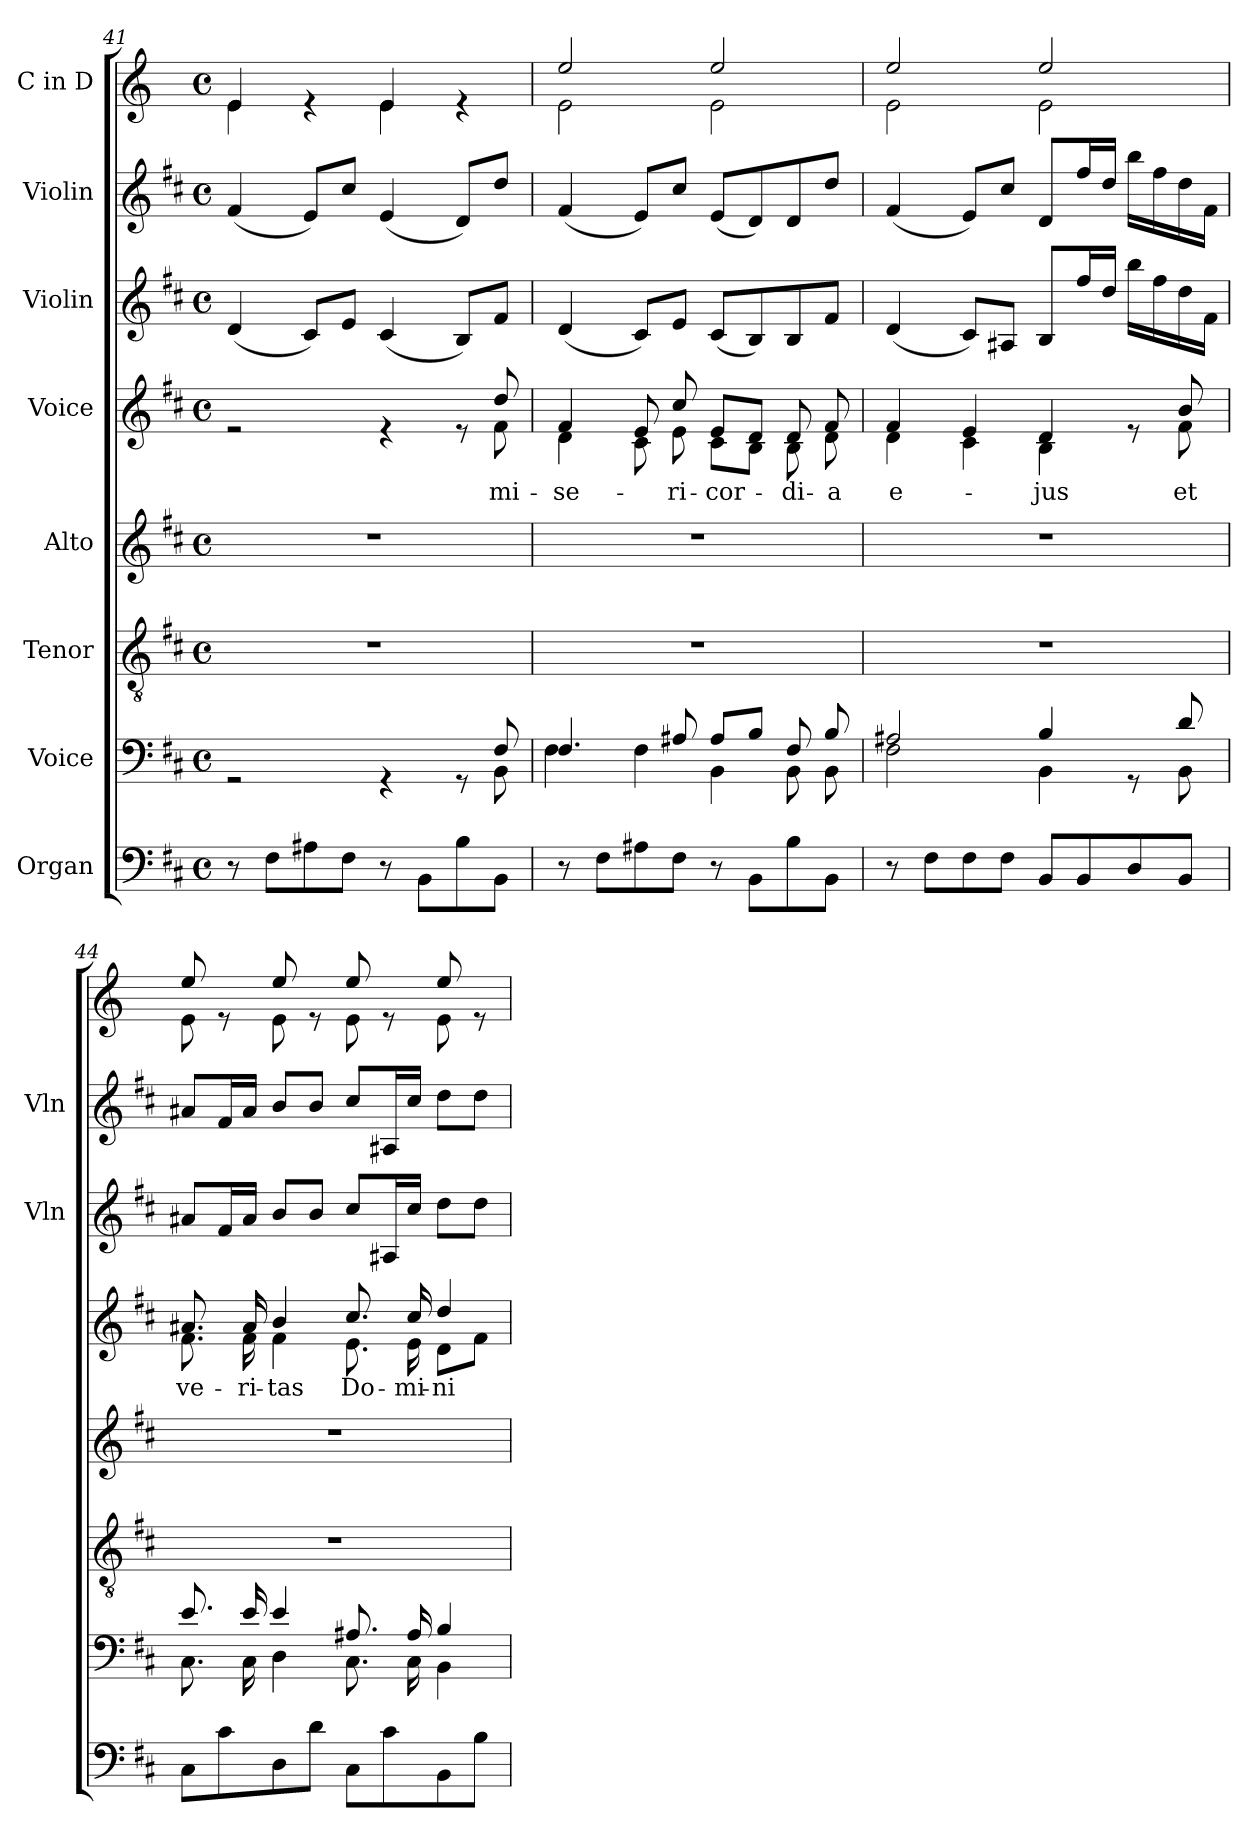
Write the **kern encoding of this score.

**kern	**kern	**kern	**kern	**kern	**text	**kern	**kern	**kern
*part8	*part7	*part6	*part5	*part4	*part4	*part3	*part2	*part1
*staff8	*staff7	*staff6	*staff5	*staff4	*staff4	*staff3	*staff2	*staff1
*I"Organ	*I"Voice	*I"Tenor	*I"Alto	*I"Voice	*	*I"Violin	*I"Violin	*I"C in D
*	*	*	*	*	*	*I'Vln	*I'Vln	*
*clefF4	*clefF4	*clefGv2	*clefG2	*clefG2	*	*clefG2	*clefG2	*clefG2
*	*	*	*	*	*	*	*	*ITrd-1c-2
*k[f#c#]	*k[f#c#]	*k[f#c#]	*k[f#c#]	*k[f#c#]	*	*k[f#c#]	*k[f#c#]	*k[f#c#]
*M4/4	*M4/4	*M4/4	*M4/4	*M4/4	*	*M4/4	*M4/4	*M4/4
*met(c)	*met(c)	*met(c)	*met(c)	*met(c)	*	*met(c)	*met(c)	*met(c)
=41	=41	=41	=41	=41	=41	=41	=41	=41
*	*^	*	*	*^	*	*	*	*^
8r	2rGG	2..ryy	1r	1r	2re	2..ryy	.	(4d/	(4f#/	4f#/	4f#\
8F#\L	.	.	.	.	.	.	.	.	.	.	.
8A#X\	.	.	.	.	.	.	.	8c#/L)	8e/L)	4re	4ryy
8F#\J	.	.	.	.	.	.	.	8e/J	8cc#/J	.	.
8r	4rGG	.	.	.	4re	.	.	(4c#/	(4e/	4f#/	4f#\
8BB\L	.	.	.	.	.	.	.	.	.	.	.
8B\	8rGG	.	.	.	8re	.	.	8B/L)	8d/L)	4re	4ryy
!	!	!	!	!	!	!	!LO:LY:b	!	!	!	!
8BB\J	8F#/	8BB\	.	.	8dd/	8f#\	mi-	8f#/J	8dd/J	.	.
!!LO:LB:g=z	!!
=42	=42	=42	=42	=42	=42	=42	=42	=42	=42	=42	=42
!	!	!	!	!	!	!	!LO:LY:b	!	!	!	!
8r	4.F#/	4F#\	1r	1r	4f#/	4d\	-se-	(4d/	(4f#/	2ff#/	2f#\
8F#\L	.	.	.	.	.	.	.	.	.	.	.
8A#X\	.	4F#\	.	.	8e/	8c#\	.	8c#/L)	8e/L)	.	.
!	!	!	!	!	!	!	!LO:LY:b	!	!	!	!
8F#\J	8A#X/	.	.	.	8cc#/	8e\	-ri-	8e/J	8cc#/J	.	.
!	!	!	!	!	!	!	!LO:LY:b	!	!	!	!
8r	8A#/L	4BB\	.	.	8e/L	8c#\L	-cor-	(8c#/L	(8e/L	2ff#/	2f#\
8BB\L	8B/J	.	.	.	8d/J	8B\J	.	8B/)	8d/)	.	.
!	!	!	!	!	!	!	!LO:LY:b	!	!	!	!
8B\	8F#/	8BB\	.	.	8d/	8B\	-di-	8B/	8d/	.	.
!	!	!	!	!	!	!	!LO:LY:b	!	!	!	!
8BB\J	8B/	8BB\	.	.	8f#/	8d\	-a	8f#/J	8dd/J	.	.
=43	=43	=43	=43	=43	=43	=43	=43	=43	=43	=43	=43
!	!	!	!	!	!	!	!LO:LY:b	!	!	!	!
8r	2A#X/	2F#\	1r	1r	4f#/	4d\	e-	(4d/	(4f#/	2ff#/	2f#\
8F#\L	.	.	.	.	.	.	.	.	.	.	.
8F#\	.	.	.	.	4e/	4c#\	.	8c#/L)	8e/L)	.	.
8F#\J	.	.	.	.	.	.	.	8A#X/J	8cc#/J	.	.
!	!	!	!	!	!	!	!LO:LY:b	!	!	!	!
8BB/L	4B/	4BB\	.	.	4d/	4B\	-jus	8B/L	8d/L	2ff#/	2f#\
8BB/	.	.	.	.	.	.	.	16ff#/L	16ff#/L	.	.
.	.	.	.	.	.	.	.	16dd/JJ	16dd/JJ	.	.
8D/	8rGG	8ryy	.	.	8re	8ryy	.	16bb\LL	16bb\LL	.	.
.	.	.	.	.	.	.	.	16ff#\	16ff#\	.	.
!	!	!	!	!	!	!	!LO:LY:b	!	!	!	!
8BB/J	8d/	8BB\	.	.	8b/	8f#\	et	16dd\	16dd\	.	.
.	.	.	.	.	.	.	.	16f#\JJ	16f#\JJ	.	.
=44	=44	=44	=44	=44	=44	=44	=44	=44	=44	=44	=44
!	!	!	!	!	!	!	!LO:LY:b	!	!	!	!
8C#\L	8.e/	8.C#\	1r	1r	8.a#X/	8.f#\	ve-	8a#X/L	8a#X/L	8ff#/	8f#\
8c#\	.	.	.	.	.	.	.	16f#/L	16f#/L	8re	8ryy
!	!	!	!	!	!	!	!LO:LY:b	!	!	!	!
.	16e/	16C#\	.	.	16a#/	16f#\	-ri-	16a#/JJ	16a#/JJ	.	.
!	!	!	!	!	!	!	!LO:LY:b	!	!	!	!
8D\	4e/	4D\	.	.	4b/	4f#\	-tas	8b/L	8b/L	8ff#/	8f#\
8d\J	.	.	.	.	.	.	.	8b/J	8b/J	8re	8ryy
!	!	!	!	!	!	!	!LO:LY:b	!	!	!	!
8C#\L	8.A#X/	8.C#\	.	.	8.cc#/	8.e\	Do-	8cc#/L	8cc#/L	8ff#/	8f#\
8c#\	.	.	.	.	.	.	.	16A#X/L	16A#X/L	8re	8ryy
!	!	!	!	!	!	!	!LO:LY:b	!	!	!	!
.	16A#/	16C#\	.	.	16cc#/	16e\	-mi-	16cc#/JJ	16cc#/JJ	.	.
!	!	!	!	!	!	!	!LO:LY:b	!	!	!	!
8BB\	4B/	4BB\	.	.	4dd/	8d\L	-ni	8dd\L	8dd\L	8ff#/	8f#\
8B\J	.	.	.	.	.	8f#\J	.	8dd\J	8dd\J	8re	8ryy
*	*v	*v	*	*	*v	*v	*	*	*	*v	*v
=	=	=	=	=	=	=	=	=
*-	*-	*-	*-	*-	*-	*-	*-	*-
